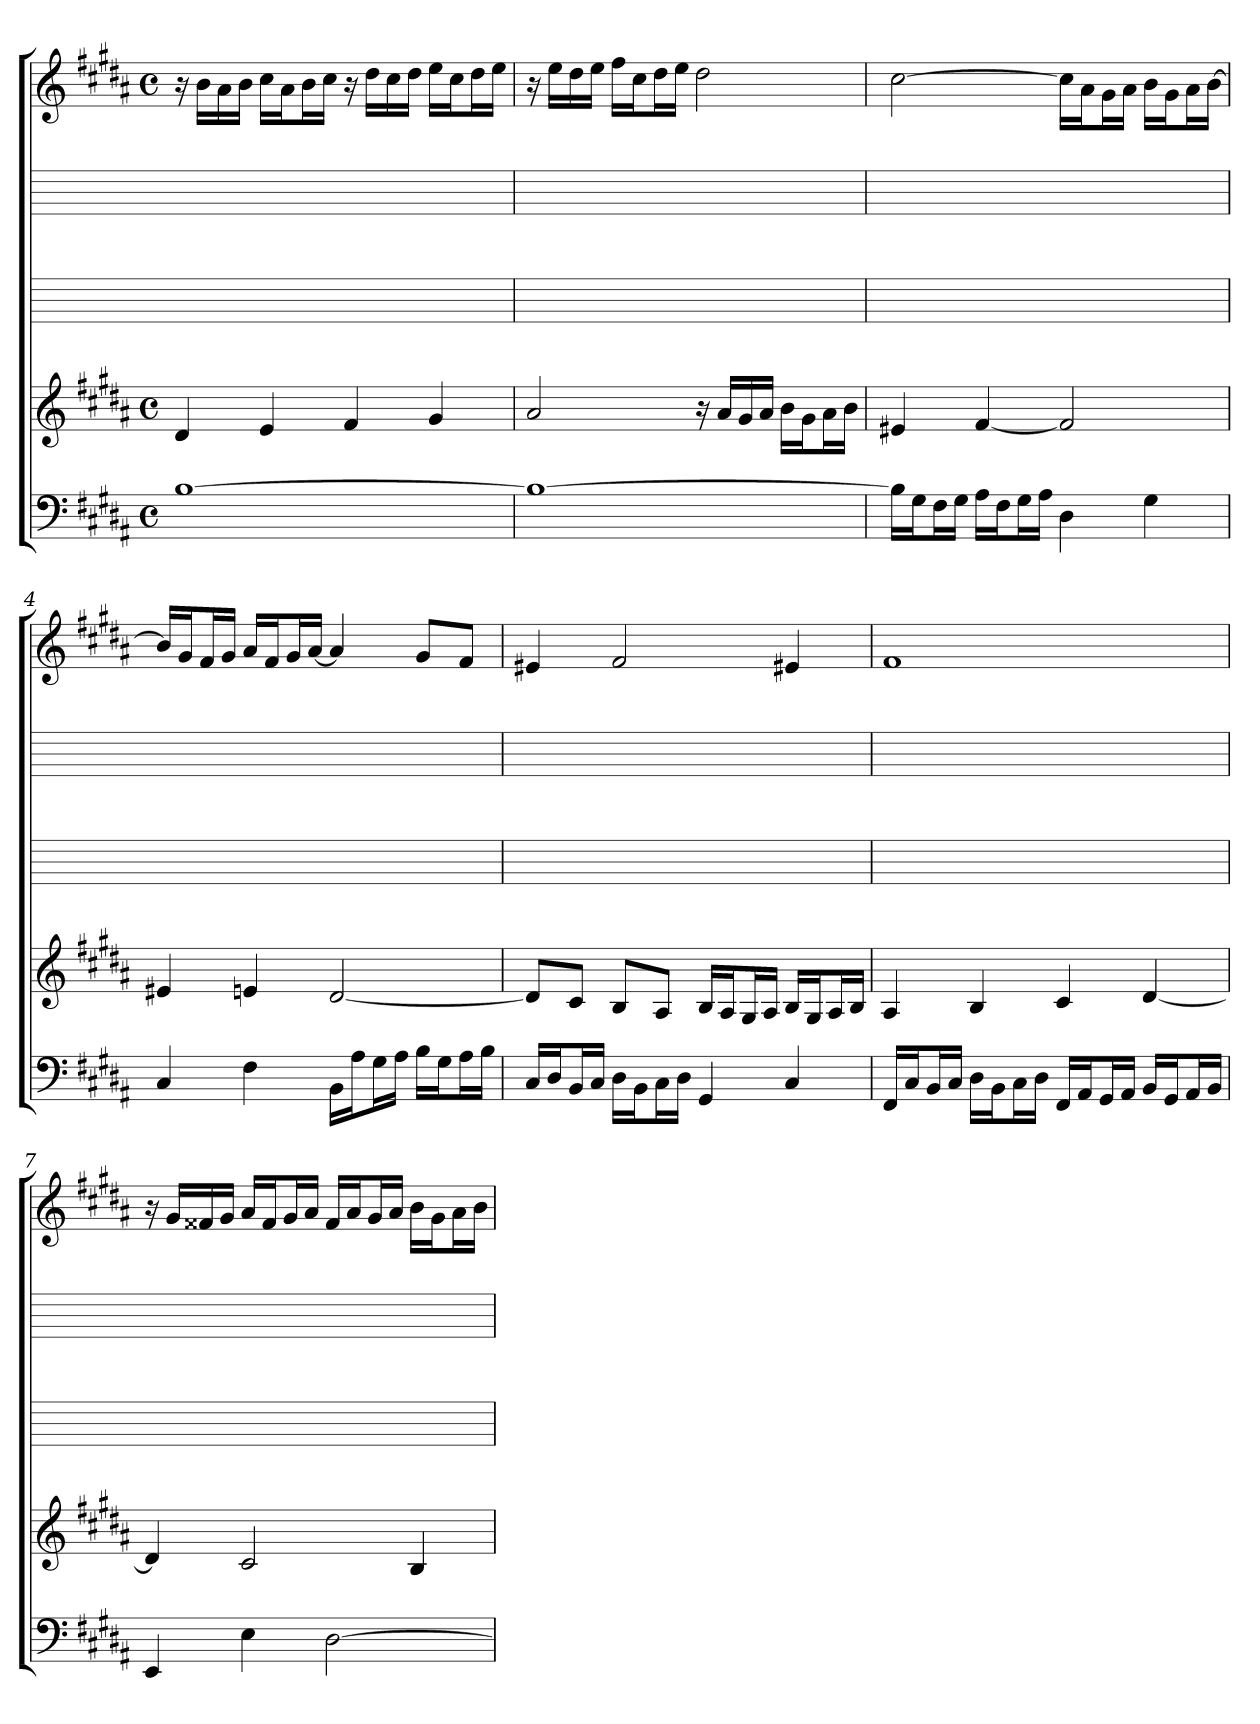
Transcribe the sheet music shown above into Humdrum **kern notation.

**kern	**kern	**kern	**kern	**kern
*part5	*part4	*part3	*part2	*part1
*staff5	*staff4	*staff3	*staff2	*staff1
*clefF4	*clefG2	*	*	*clefG2
*k[f#c#g#d#a#]	*k[f#c#g#d#a#]	*	*	*k[f#c#g#d#a#]
*B:	*B:	*	*	*B:
*M4/4	*M4/4	*	*	*M4/4
*met(c)	*met(c)	*	*	*met(c)
*MM66	*MM66	*MM66	*MM66	*MM66
=1	=1	=1	=1	=1
[1B	4d#	1ryy	1ryy	16r
.	.	.	.	16b\LL
.	.	.	.	16a#\
.	.	.	.	16b\JJ
.	4e	.	.	16cc#\LL
.	.	.	.	16a#\J
.	.	.	.	16b\L
.	.	.	.	16cc#\JJ
.	4f#	.	.	16r
.	.	.	.	16dd#\LL
.	.	.	.	16cc#\
.	.	.	.	16dd#\JJ
.	4g#	.	.	16ee\LL
.	.	.	.	16cc#\J
.	.	.	.	16dd#\L
.	.	.	.	16ee\JJ
=2	=2	=2	=2	=2
1B_	2a#	1ryy	1ryy	16r
.	.	.	.	16ee\LL
.	.	.	.	16dd#\
.	.	.	.	16ee\JJ
.	.	.	.	16ff#\LL
.	.	.	.	16cc#\J
.	.	.	.	16dd#\L
.	.	.	.	16ee\JJ
.	16r	.	.	2dd#
.	16a#/LL	.	.	.
.	16g#/	.	.	.
.	16a#/JJ	.	.	.
.	16b\LL	.	.	.
.	16g#\J	.	.	.
.	16a#\L	.	.	.
.	16b\JJ	.	.	.
=3	=3	=3	=3	=3
16B\LL]	4e#X	1ryy	1ryy	[2cc#
16G#\J	.	.	.	.
16F#\L	.	.	.	.
16G#\JJ	.	.	.	.
16A#\LL	[4f#	.	.	.
16F#\J	.	.	.	.
16G#\L	.	.	.	.
16A#\JJ	.	.	.	.
4D#	2f#]	.	.	16cc#\LL]
.	.	.	.	16a#\J
.	.	.	.	16g#\L
.	.	.	.	16a#\JJ
4G#	.	.	.	16b\LL
.	.	.	.	16g#\J
.	.	.	.	16a#\L
.	.	.	.	[16b\JJ
=4	=4	=4	=4	=4
4C#	4e#X	1ryy	1ryy	16b/LL]
.	.	.	.	16g#/J
.	.	.	.	16f#/L
.	.	.	.	16g#/JJ
4F#	4en	.	.	16a#/LL
.	.	.	.	16f#/J
.	.	.	.	16g#/L
.	.	.	.	[16a#/JJ
16BB\LL	[2d#	.	.	4a#]
16A#\J	.	.	.	.
16G#\L	.	.	.	.
16A#\JJ	.	.	.	.
16B\LL	.	.	.	8g#/L
16G#\J	.	.	.	.
16A#\L	.	.	.	8f#/J
16B\JJ	.	.	.	.
=5	=5	=5	=5	=5
16C#/LL	8d#/L]	1ryy	1ryy	4e#X
16D#/J	.	.	.	.
16BB/L	8c#/J	.	.	.
16C#/JJ	.	.	.	.
16D#\LL	8B/L	.	.	2f#
16BB\J	.	.	.	.
16C#\L	8A#/J	.	.	.
16D#\JJ	.	.	.	.
4GG#	16B/LL	.	.	.
.	16A#/J	.	.	.
.	16G#/L	.	.	.
.	16A#/JJ	.	.	.
4C#	16B/LL	.	.	4e#X
.	16G#/J	.	.	.
.	16A#/L	.	.	.
.	16B/JJ	.	.	.
=6	=6	=6	=6	=6
16FF#/LL	4A#	1ryy	1ryy	1f#
16C#/J	.	.	.	.
16BB/L	.	.	.	.
16C#/JJ	.	.	.	.
16D#\LL	4B	.	.	.
16BB\J	.	.	.	.
16C#\L	.	.	.	.
16D#\JJ	.	.	.	.
16FF#/LL	4c#	.	.	.
16AA#/J	.	.	.	.
16GG#/L	.	.	.	.
16AA#/JJ	.	.	.	.
16BB/LL	[4d#	.	.	.
16GG#/J	.	.	.	.
16AA#/L	.	.	.	.
16BB/JJ	.	.	.	.
=7	=7	=7	=7	=7
4EE	4d#]	1ryy	1ryy	16r
.	.	.	.	16g#/LL
.	.	.	.	16f##X/
.	.	.	.	16g#/JJ
4E	2c#	.	.	16a#/LL
.	.	.	.	16f##/J
.	.	.	.	16g#/L
.	.	.	.	16a#/JJ
[2D#	.	.	.	16f##/LL
.	.	.	.	16a#/J
.	.	.	.	16g#/L
.	.	.	.	16a#/JJ
.	4B	.	.	16b\LL
.	.	.	.	16g#\J
.	.	.	.	16a#\L
.	.	.	.	16b\JJ
=	=	=	=	=
*-	*-	*-	*-	*-
